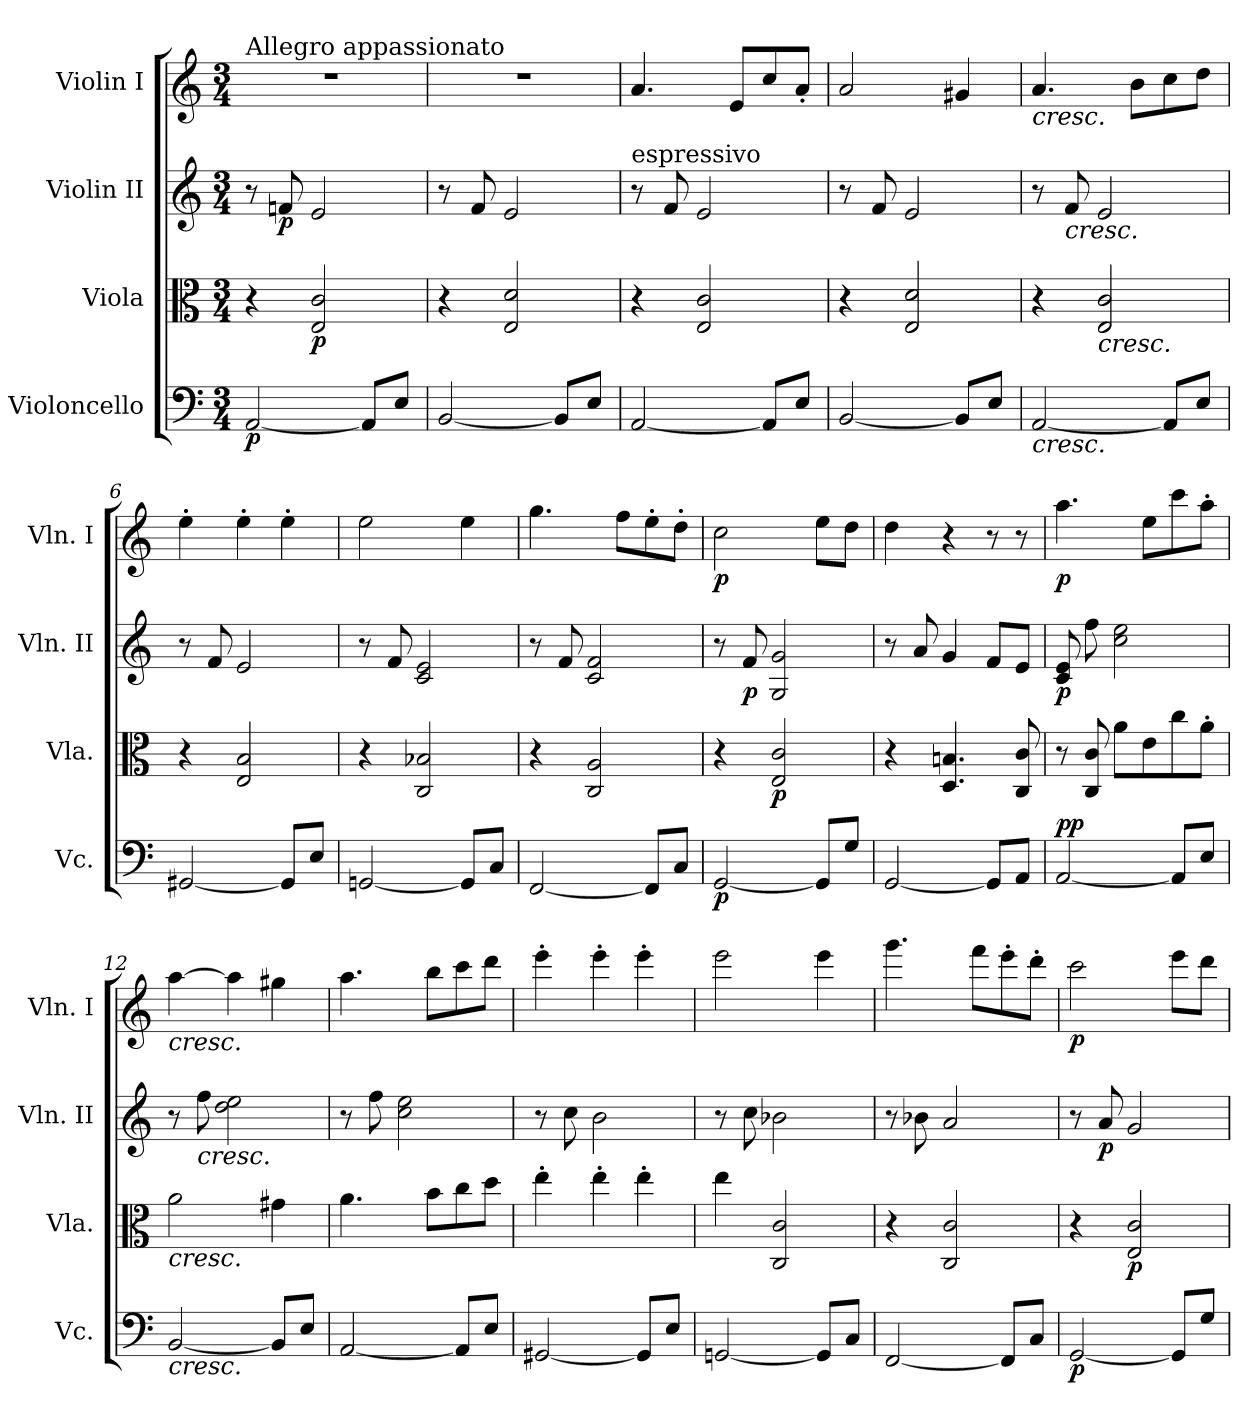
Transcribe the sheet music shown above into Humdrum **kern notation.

**kern	**dynam	**kern	**dynam	**kern	**dynam	**kern	**dynam
*part4	*part4	*part3	*part3	*part2	*part2	*part1	*part1
*staff4	*staff4	*staff3	*staff3	*staff2	*staff2	*staff1	*staff1
*I"Violoncello	*	*I"Viola	*	*I"Violin II	*	*I"Violin I	*
*I'Vc.	*	*I'Vla.	*	*I'Vln. II	*	*I'Vln. I	*
*clefF4	*	*clefC3	*	*clefG2	*	*clefG2	*
*k[]	*	*k[]	*	*k[]	*	*k[]	*
*M3/4	*	*M3/4	*	*M3/4	*	*M3/4	*
=1	=1	=1	=1	=1	=1	=1	=1
!	!	!	!	!	!	!LO:TX:a:t=Allegro appassionato	!
!	!LO:DY:b	!	!	!	!	!	!
[2AA/	p	4r	.	8r	.	2.r	.
!	!	!	!	!	!LO:DY:b	!	!
.	.	.	.	8fn/	p	.	.
!	!	!	!LO:DY:b	!	!	!	!
.	.	2E/ 2c/	p	2e/	.	.	.
8AA/L]	.	.	.	.	.	.	.
8E/J	.	.	.	.	.	.	.
=2	=2	=2	=2	=2	=2	=2	=2
[2BB/	.	4r	.	8r	.	2.r	.
.	.	.	.	8f/	.	.	.
.	.	2E/ 2d/	.	2e/	.	.	.
8BB/L]	.	.	.	.	.	.	.
8E/J	.	.	.	.	.	.	.
=3	=3	=3	=3	=3	=3	=3	=3
!	!	!	!	!LO:TX:a:t=espressivo	!	!	!
[2AA/	.	4r	.	8r	.	4.a/	.
.	.	.	.	8f/	.	.	.
.	.	2E/ 2c/	.	2e/	.	.	.
.	.	.	.	.	.	8e/L	.
8AA/L]	.	.	.	.	.	8cc/	.
8E/J	.	.	.	.	.	8a'/J	.
=4	=4	=4	=4	=4	=4	=4	=4
[2BB/	.	4r	.	8r	.	2a/	.
.	.	.	.	8f/	.	.	.
.	.	2E/ 2d/	.	2e/	.	.	.
8BB/L]	.	.	.	.	.	4g#X/	.
8E/J	.	.	.	.	.	.	.
=5	=5	=5	=5	=5	=5	=5	=5
!	!	!	!	!	!	!LO:TX:b:i:t=cresc.	!
!LO:TX:b:i:t=cresc.	!	!	!	!	!	!	!
[2AA/	.	4r	.	8r	.	4.a/	.
!	!	!	!	!LO:TX:b:i:t=cresc.	!	!	!
.	.	.	.	8f/	.	.	.
!	!	!LO:TX:b:i:t=cresc.	!	!	!	!	!
.	.	2E/ 2c/	.	2e/	.	.	.
.	.	.	.	.	.	8b\L	.
8AA/L]	.	.	.	.	.	8cc\	.
8E/J	.	.	.	.	.	8dd\J	.
=6	=6	=6	=6	=6	=6	=6	=6
[2GG#X/	.	4r	.	8r	.	4ee'\	.
.	.	.	.	8f/	.	.	.
.	.	2E/ 2B/	.	2e/	.	4ee'\	.
8GG#/L]	.	.	.	.	.	4ee'\	.
8E/J	.	.	.	.	.	.	.
=7	=7	=7	=7	=7	=7	=7	=7
[2GGn/	.	4r	.	8r	.	2ee\	.
.	.	.	.	8f/	.	.	.
.	.	2C/ 2B-X/	.	2c/ 2e/	.	.	.
8GG/L]	.	.	.	.	.	4ee\	.
8C/J	.	.	.	.	.	.	.
=8	=8	=8	=8	=8	=8	=8	=8
[2FF/	.	4r	.	8r	.	4.gg\	.
.	.	.	.	8f/	.	.	.
.	.	2C/ 2A/	.	2c/ 2f/	.	.	.
.	.	.	.	.	.	8ff\L	.
8FF/L]	.	.	.	.	.	8ee'\	.
8C/J	.	.	.	.	.	8dd'\J	.
=9	=9	=9	=9	=9	=9	=9	=9
!	!LO:DY:b	!	!	!	!	!	!LO:DY:b
[2GG/	p	4r	.	8r	.	2cc\	p
!	!	!	!	!	!LO:DY:b	!	!
.	.	.	.	8f/	p	.	.
!	!	!	!LO:DY:b	!	!	!	!
.	.	2E/ 2c/	p	2G/ 2g/	.	.	.
8GG/L]	.	.	.	.	.	8ee\L	.
8G/J	.	.	.	.	.	8dd\J	.
=10	=10	=10	=10	=10	=10	=10	=10
[2GG/	.	4r	.	8r	.	4dd\	.
.	.	.	.	8a/	.	.	.
.	.	4.D/ 4.Bn/	.	4g/	.	4r	.
8GG/L]	.	.	.	8f/L	.	8r	.
8AA/J	.	8C/ 8c/	.	8e/J	.	8r	.
=11	=11	=11	=11	=11	=11	=11	=11
!	!LO:DY:b	!	!	!	!	!	!
!	!LO:DY:n=1:a	!	!	!	!LO:DY:b	!	!LO:DY:b
[2AA/	p p	8r	.	8c/ 8e/	p	4.aa\	p
.	.	8C/ 8c/	.	8ff\	.	.	.
.	.	8a\L	.	2cc\ 2ee\	.	.	.
.	.	8e\	.	.	.	8ee\L	.
8AA/L]	.	8cc\	.	.	.	8ccc\	.
8E/J	.	8a'\J	.	.	.	8aa'\J	.
=12	=12	=12	=12	=12	=12	=12	=12
!	!	!	!	!	!	!LO:TX:b:i:t=cresc.	!
!	!	!LO:TX:b:i:t=cresc.	!	!	!	!	!
!LO:TX:b:i:t=cresc.	!	!	!	!	!	!	!
[2BB/	.	2a\	.	8r	.	[4aa\	.
!	!	!	!	!LO:TX:b:i:t=cresc.	!	!	!
.	.	.	.	8ff\	.	.	.
.	.	.	.	2dd\ 2ee\	.	4aa\]	.
8BB/L]	.	4g#X\	.	.	.	4gg#X\	.
8E/J	.	.	.	.	.	.	.
=13	=13	=13	=13	=13	=13	=13	=13
[2AA/	.	4.a\	.	8r	.	4.aa\	.
.	.	.	.	8ff\	.	.	.
.	.	.	.	2cc\ 2ee\	.	.	.
.	.	8b\L	.	.	.	8bb\L	.
8AA/L]	.	8cc\	.	.	.	8ccc\	.
8E/J	.	8dd\J	.	.	.	8ddd\J	.
=14	=14	=14	=14	=14	=14	=14	=14
[2GG#X/	.	4ee'\	.	8r	.	4eee'\	.
.	.	.	.	8cc\	.	.	.
.	.	4ee'\	.	2b\	.	4eee'\	.
8GG#/L]	.	4ee'\	.	.	.	4eee'\	.
8E/J	.	.	.	.	.	.	.
=15	=15	=15	=15	=15	=15	=15	=15
[2GGn/	.	4ee\	.	8r	.	2eee\	.
.	.	.	.	8cc\	.	.	.
.	.	2C/ 2c/	.	2b-X\	.	.	.
8GG/L]	.	.	.	.	.	4eee\	.
8C/J	.	.	.	.	.	.	.
=16	=16	=16	=16	=16	=16	=16	=16
[2FF/	.	4r	.	8r	.	4.ggg\	.
.	.	.	.	8b-X\	.	.	.
.	.	2C/ 2c/	.	2a/	.	.	.
.	.	.	.	.	.	8fff\L	.
8FF/L]	.	.	.	.	.	8eee'\	.
8C/J	.	.	.	.	.	8ddd'\J	.
=17	=17	=17	=17	=17	=17	=17	=17
!	!LO:DY:b	!	!	!	!	!	!LO:DY:b
[2GG/	p	4r	.	8r	.	2ccc\	p
!	!	!	!	!	!LO:DY:b	!	!
.	.	.	.	8a/	p	.	.
!	!	!	!LO:DY:b	!	!	!	!
.	.	2E/ 2c/	p	2g/	.	.	.
8GG/L]	.	.	.	.	.	8eee\L	.
8G/J	.	.	.	.	.	8ddd\J	.
=	=	=	=	=	=	=	=
*-	*-	*-	*-	*-	*-	*-	*-
